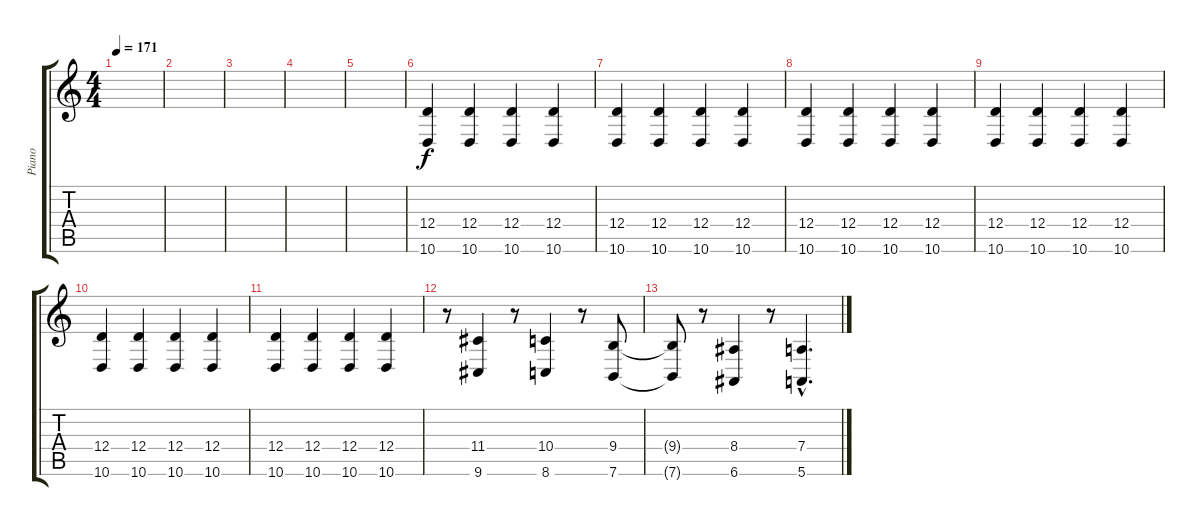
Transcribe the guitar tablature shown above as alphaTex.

\track ("Piano" "Piano") {instrument honkytonkpiano}
\staff {score tabs}
\tuning (E4 B3 G3 D3 A2 E2) {hide}
\ts (4 4)
\tempo 171
\clef g2
\ks c
|
|
|
|
|
(12.4 10.6).4 (12.4 10.6).4 (12.4 10.6).4 (12.4 10.6).4 |
(12.4 10.6).4 (12.4 10.6).4 (12.4 10.6).4 (12.4 10.6).4 |
(12.4 10.6).4 (12.4 10.6).4 (12.4 10.6).4 (12.4 10.6).4 |
(12.4 10.6).4 (12.4 10.6).4 (12.4 10.6).4 (12.4 10.6).4 |
(12.4 10.6).4 (12.4 10.6).4 (12.4 10.6).4 (12.4 10.6).4 |
(12.4 10.6).4 (12.4 10.6).4 (12.4 10.6).4 (12.4 10.6).4 |
r.8 (11.4 9.6).4 r.8 (10.4 8.6).4 r.8 (9.4 7.6).8 |
(9.4{t} 7.6{t}).8 r.8 (8.4 6.6).4 r.8 (7.4{hac} 5.6{hac}).4{d}
